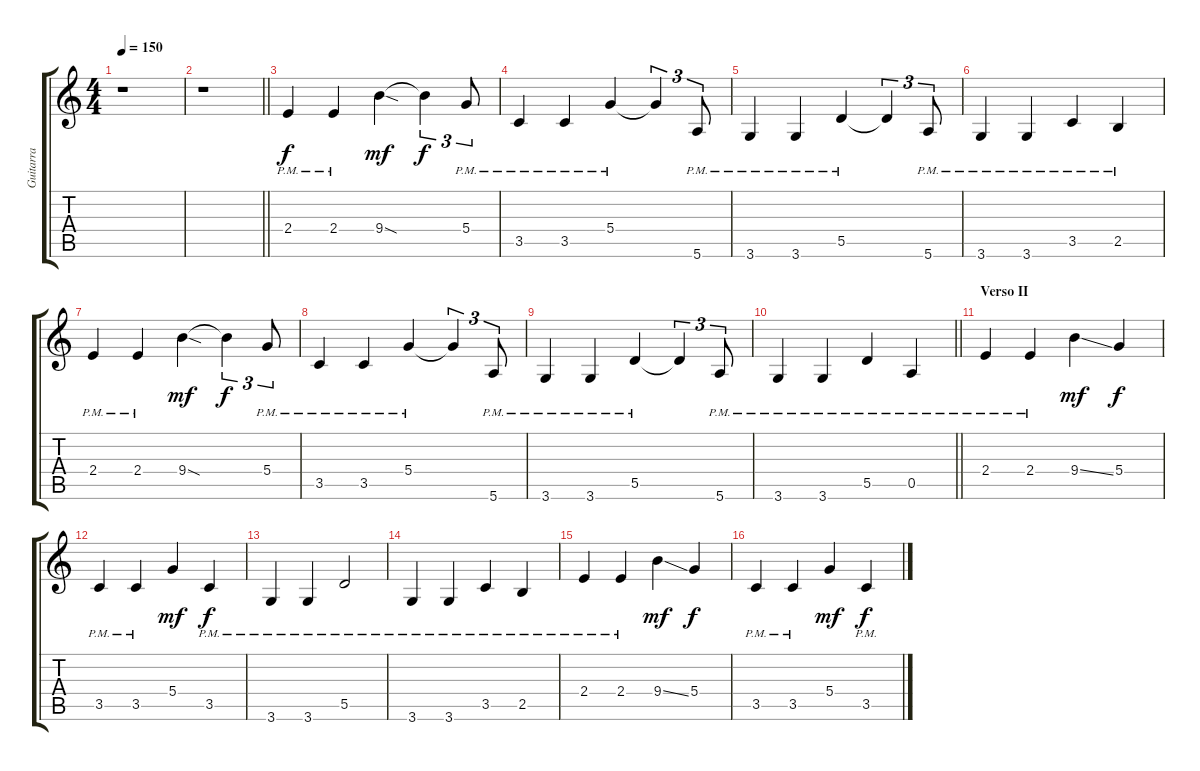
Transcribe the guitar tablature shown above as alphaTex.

\track ("Guitarra" "Guitarra") {instrument acousticguitarsteel}
\staff {score tabs}
\tuning (E4 B3 G3 D3 A2 E2) {hide}
\ts (4 4)
\tempo 150
\clef g2
\ks c
r.1{dy f} |
\barLineRight lightlight
r.1 |
2.4{pm}.4 2.4{pm}.4 9.4{sod}.4{dy mf} 9.4{t}.4{tu (3 2) dy f} 5.4{pm}.8{tu (3 2)} |
3.5{pm}.4 3.5{pm}.4 5.4{pm}.4 5.4{t}.4{tu (3 2)} 5.6{pm}.8{tu (3 2)} |
3.6{pm}.4 3.6{pm}.4 5.5{pm}.4 5.5{t}.4{tu (3 2)} 5.6{pm}.8{tu (3 2)} |
3.6{pm}.4 3.6{pm}.4 3.5{pm}.4 2.5{pm}.4 |
2.4{pm}.4 2.4{pm}.4 9.4{sod}.4{dy mf} 9.4{t}.4{tu (3 2) dy f} 5.4{pm}.8{tu (3 2)} |
3.5{pm}.4 3.5{pm}.4 5.4{pm}.4 5.4{t}.4{tu (3 2)} 5.6{pm}.8{tu (3 2)} |
3.6{pm}.4 3.6{pm}.4 5.5{pm}.4 5.5{t}.4{tu (3 2)} 5.6{pm}.8{tu (3 2)} |
\barLineRight lightlight
3.6{pm}.4 3.6{pm}.4 5.5{pm}.4 0.5{pm}.4 |
\section ("" "Verso II")
2.4{pm}.4 2.4{pm}.4 9.4{ss}.4{dy mf} 5.4.4{dy f} |
3.5{pm}.4 3.5{pm}.4 5.4.4{dy mf} 3.5{pm}.4{dy f} |
3.6{pm}.4 3.6{pm}.4 5.5{pm}.2 |
3.6{pm}.4 3.6{pm}.4 3.5{pm}.4 2.5{pm}.4 |
2.4{pm}.4 2.4{pm}.4 9.4{ss}.4{dy mf} 5.4.4{dy f} |
3.5{pm}.4 3.5{pm}.4 5.4.4{dy mf} 3.5{pm}.4{dy f}
